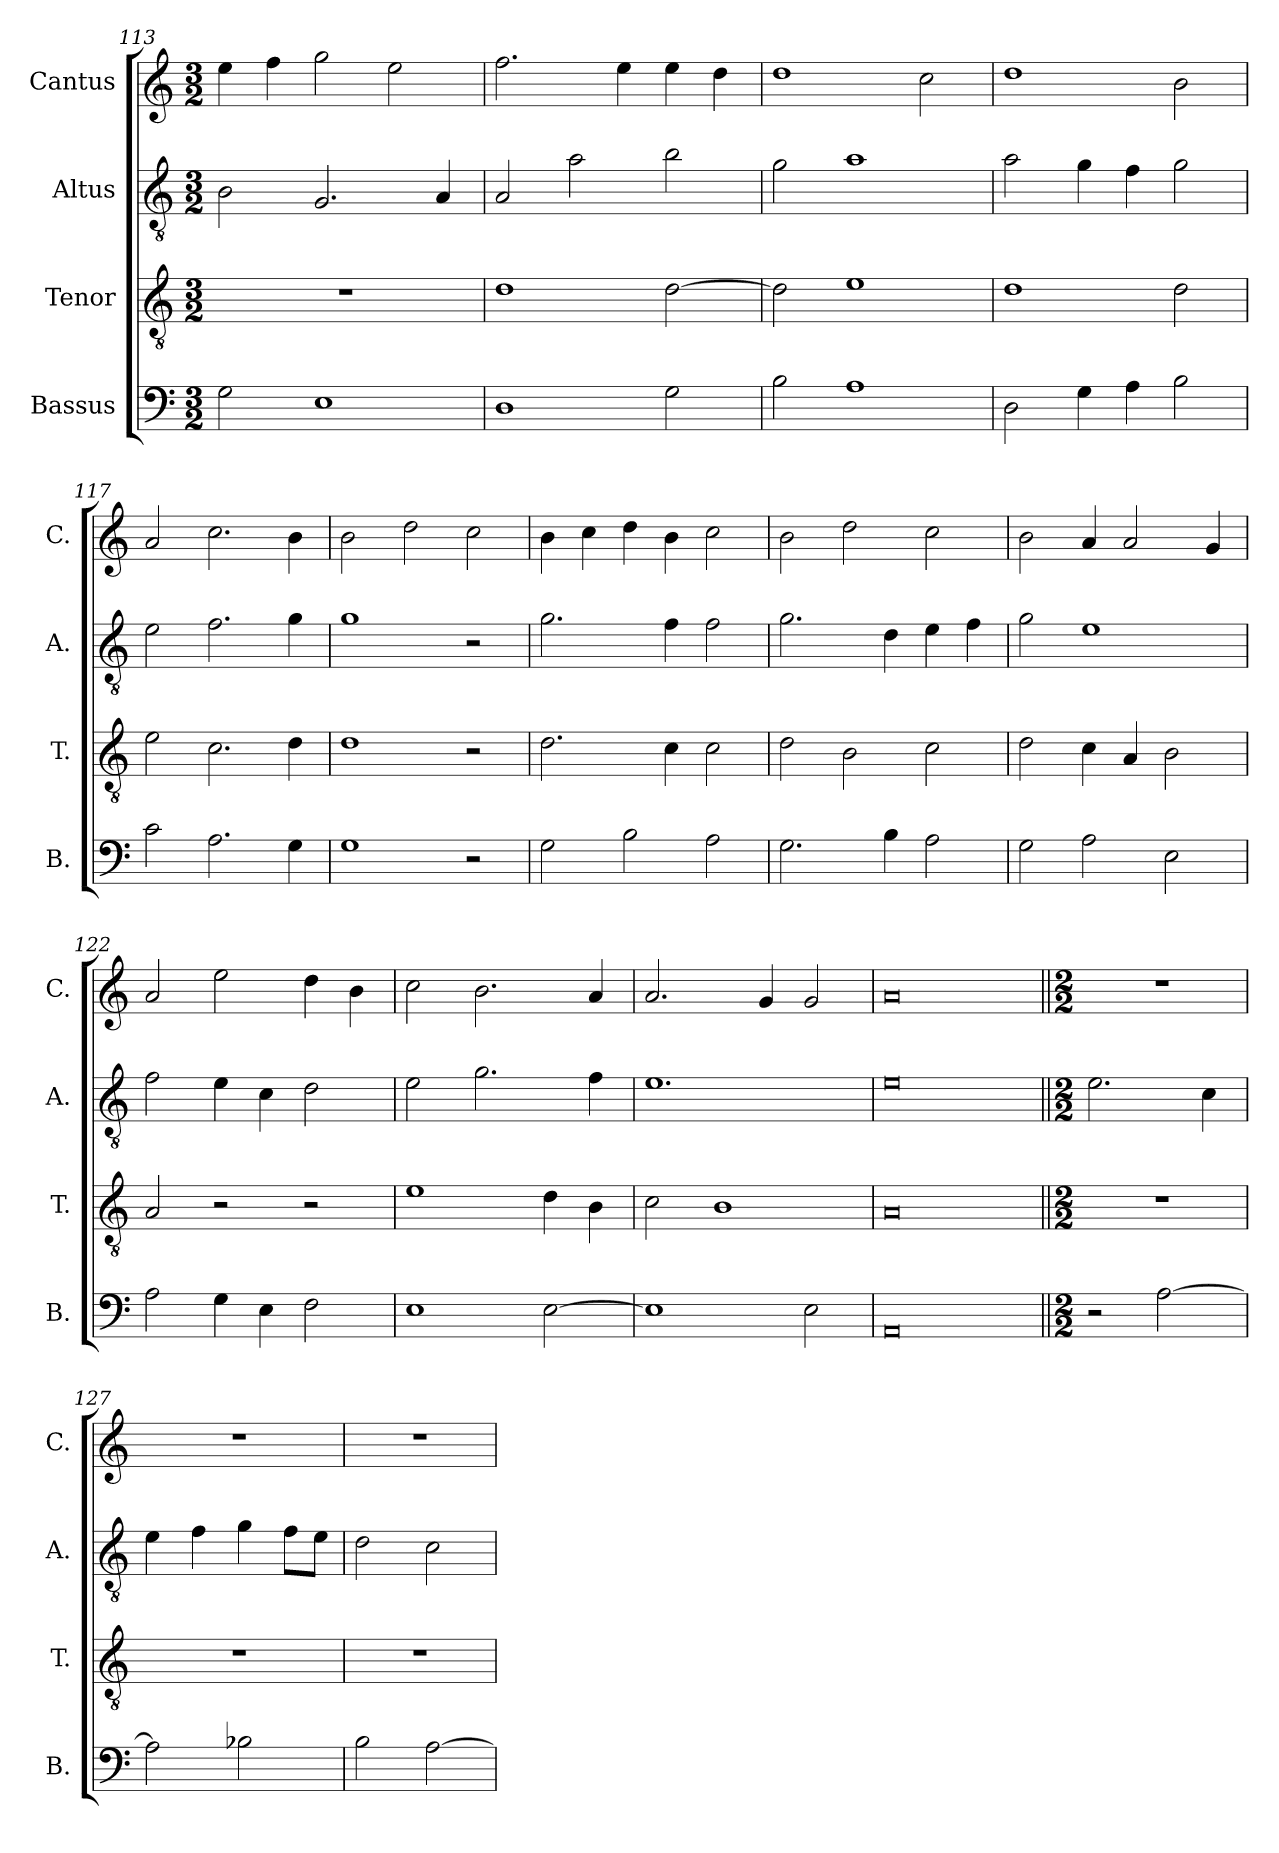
**kern	**kern	**kern	**kern
*part4	*part3	*part2	*part1
*staff4	*staff3	*staff2	*staff1
*I"Bassus	*I"Tenor	*I"Altus	*I"Cantus
*I'B.	*I'T.	*I'A.	*I'C.
*clefF4	*clefGv2	*clefGv2	*clefG2
*k[]	*k[]	*k[]	*k[]
*M3/2	*M3/2	*M3/2	*M3/2
=113	=113	=113	=113
2G\	1.r	2B\	4ee\
.	.	.	4ff\
1E	.	2.G/	2gg\
.	.	.	2ee\
.	.	4A/	.
=114	=114	=114	=114
1D	1d	2A/	2.ff\
.	.	2a\	.
.	.	.	4ee\
2G\	[2d\	2b\	4ee\
.	.	.	4dd\
=115	=115	=115	=115
2B\	2d\]	2g\	1dd
1A	1e	1a	.
.	.	.	2cc\
=116	=116	=116	=116
2D\	1d	2a\	1dd
4G\	.	4g\	.
4A\	.	4f\	.
2B\	2d\	2g\	2b\
=117	=117	=117	=117
2c\	2e\	2e\	2a/
2.A\	2.c\	2.f\	2.cc\
4G\	4d\	4g\	4b\
=118	=118	=118	=118
1G	1d	1g	2b\
.	.	.	2dd\
2r	2r	2r	2cc\
=119	=119	=119	=119
2G\	2.d\	2.g\	4b\
.	.	.	4cc\
2B\	.	.	4dd\
.	4c\	4f\	4b\
2A\	2c\	2f\	2cc\
=120	=120	=120	=120
2.G\	2d\	2.g\	2b\
.	2B\	.	2dd\
4B\	.	4d\	.
2A\	2c\	4e\	2cc\
.	.	4f\	.
=121	=121	=121	=121
2G\	2d\	2g\	2b\
2A\	4c\	1e	4a/
.	4A/	.	2a/
2E\	2B\	.	.
.	.	.	4g/
=122	=122	=122	=122
2A\	2A/	2f\	2a/
4G\	2r	4e\	2ee\
4E\	.	4c\	.
2F\	2r	2d\	4dd\
.	.	.	4b\
=123	=123	=123	=123
1E	1e	2e\	2cc\
.	.	2.g\	2.b\
[2E\	4d\	.	.
.	4B\	4f\	4a/
=124	=124	=124	=124
1E]	2c\	1.e	2.a/
.	1B	.	.
.	.	.	4g/
2E\	.	.	2g/
=125	=125	=125	=125
0AA	0A	0e	0a
=126||	=126||	=126||	=126||
*M2/2	*M2/2	*M2/2	*M2/2
2r	1r	2.e\	1r
[2A\	.	.	.
.	.	4c\	.
=127	=127	=127	=127
2A\]	1r	4e\	1r
.	.	4f\	.
2B-X\	.	4g\	.
.	.	8f\L	.
.	.	8e\J	.
=128	=128	=128	=128
2B\	1r	2d\	1r
[2A\	.	2c\	.
=	=	=	=
*-	*-	*-	*-
